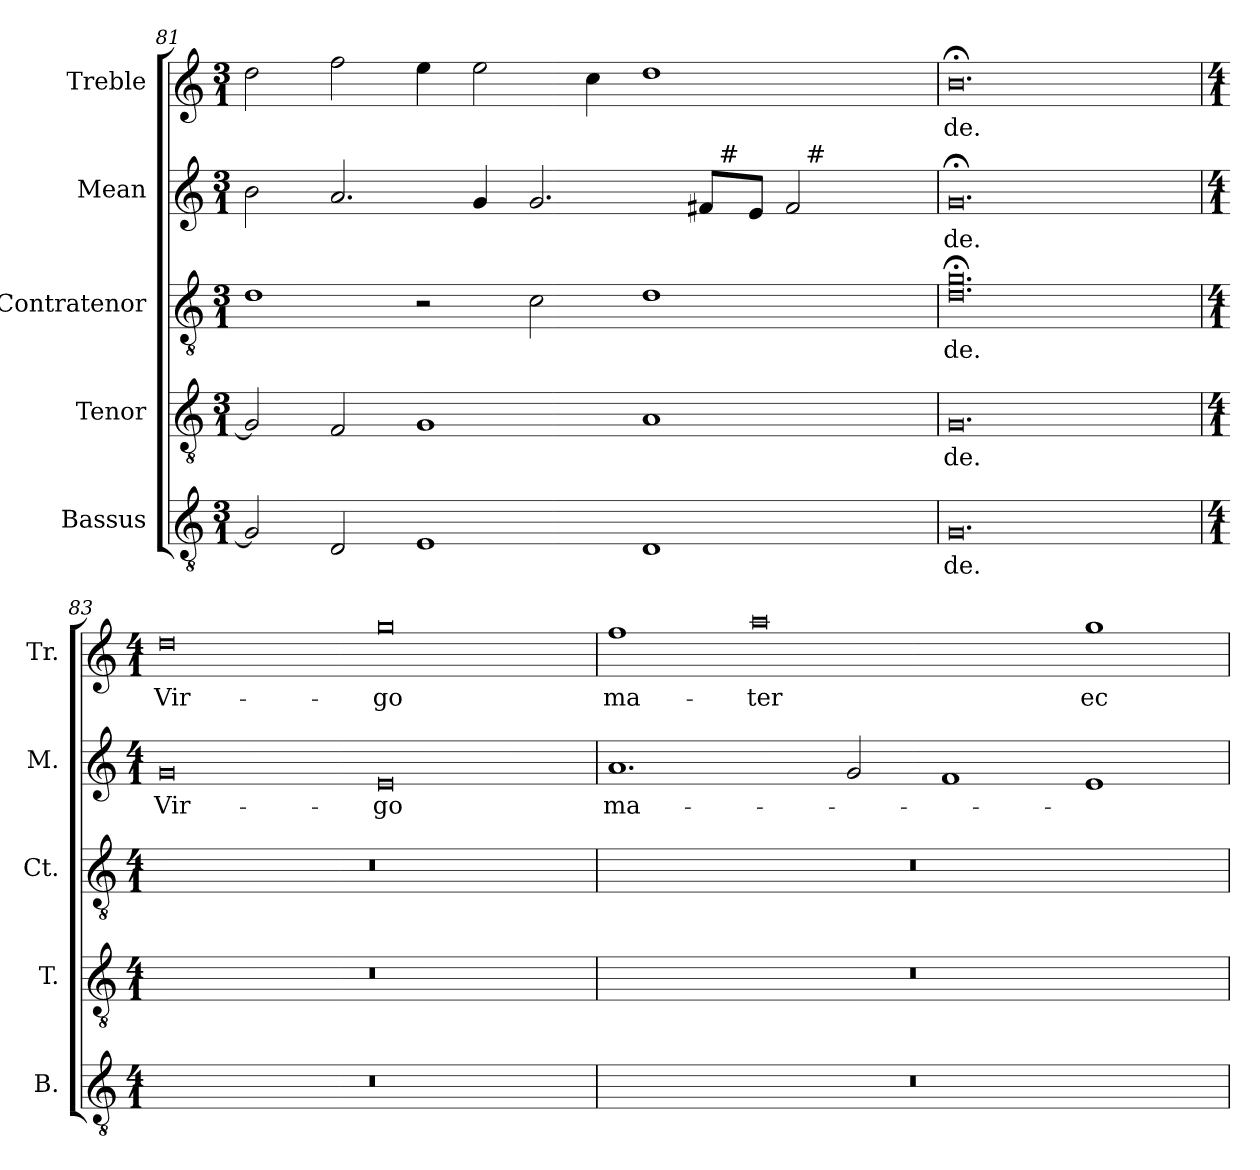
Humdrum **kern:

**kern	**text	**kern	**text	**kern	**text	**kern	**text	**kern	**text
*part5	*part5	*part4	*part4	*part3	*part3	*part2	*part2	*part1	*part1
*staff5	*staff5	*staff4	*staff4	*staff3	*staff3	*staff2	*staff2	*staff1	*staff1
*I"Bassus	*	*I"Tenor	*	*I"Contratenor	*	*I"Mean	*	*I"Treble	*
*I'B.	*	*I'T.	*	*I'Ct.	*	*I'M.	*	*I'Tr.	*
*clefGv2	*	*clefGv2	*	*clefGv2	*	*clefG2	*	*clefG2	*
*ITrd7c12	*	*ITrd7c12	*	*ITrd7c12	*	*	*	*	*
*k[]	*	*k[]	*	*k[]	*	*k[]	*	*k[]	*
*	*	*	*	*C:	*	*C:	*	*C:	*
*M3/1	*	*M3/1	*	*M3/1	*	*M3/1	*	*M3/1	*
=81	=81	=81	=81	=81	=81	=81	=81	=81	=81
*	*	*	*	*	*	*^	*	*	*
*	*	*	*	*	*	*	*^	*	*	*
2GGi/]	.	2GGi/]	.	1Di	.	2bi\	1ryy	1ryy	.	2ddi\	.
2DDi/	.	2FFi/	.	.	.	2.ai/	.	.	.	2ffi\	.
1EEi	.	1GGi	.	2r	.	.	1ryy	1ryy	.	4eei\	.
.	.	.	.	.	.	4gi/	.	.	.	2eei\	.
.	.	.	.	2Ci\	.	2.gi/	.	.	.	.	.
.	.	.	.	.	.	.	.	.	.	4cci\	.
1DDi	.	1AAi	.	1Di	.	.	4ryy	2ryy	.	1ddi	.
.	.	.	.	.	.	8f#i/L	32ryy	.	.	.	.
.	.	.	.	.	.	.	256ryy	.	.	.	.
!	!	!	!	!	!	!	!LO:TX:a:t=#	!	!	!	!
.	.	.	.	.	.	.	2ryy	.	.	.	.
.	.	.	.	.	.	8ei/J	.	.	.	.	.
.	.	.	.	.	.	2f#i/	.	32ryy	.	.	.
.	.	.	.	.	.	.	.	256ryy	.	.	.
!	!	!	!	!	!	!	!	!LO:TX:a:t=#	!	!	!
.	.	.	.	.	.	.	.	4ryy	.	.	.
.	.	.	.	.	.	.	8ryy	8ryy	.	.	.
.	.	.	.	.	.	.	16ryy	16ryy	.	.	.
.	.	.	.	.	.	.	64..ryy	64..ryy	.	.	.
*	*	*	*	*	*	*v	*v	*v	*	*	*
=82	=82	=82	=82	=82	=82	=82	=82	=82	=82
*	*	*	*	*	*	*^	*	*	*
*	*	*	*	*	*	*	*^	*	*	*
!	!LO:LY:b:color=#000000	!	!	!	!	!	!	!	!	!	!
*	*	*	*	*	*	*v	*v	*v	*	*	*
*	*	*	*	*	*	*^	*	*	*
*	*	*	*	*	*	*	*^	*	*	*
!	!	!	!LO:LY:b:color=#000000	!	!	!	!	!	!	!	!
*	*	*	*	*	*	*v	*v	*v	*	*	*
*	*	*	*	*	*	*^	*	*	*
*	*	*	*	*	*	*	*^	*	*	*
!	!	!	!	!	!LO:LY:b:color=#000000	!	!	!	!	!	!
*	*	*	*	*	*	*v	*v	*v	*	*	*
*	*	*	*	*	*	*^	*	*	*
*	*	*	*	*	*	*	*^	*	*	*
!	!	!	!	!	!	!	!	!	!LO:LY:b:color=#000000	!	!
*	*	*	*	*	*	*v	*v	*v	*	*	*
*	*	*	*	*	*	*^	*	*	*
*	*	*	*	*	*	*	*^	*	*	*
!	!	!	!	!	!	!	!	!	!	!	!LO:LY:b:color=#000000
*	*	*	*	*	*	*v	*v	*v	*	*	*
0.GGi	-de.	0.GGi	-de.	0.Di; 0.Gi;	-de.	0.g;i	-de.	0.b;i	-de.
!!LO:LB:g=z
=83	=83	=83	=83	=83	=83	=83	=83	=83	=83
*M4/1	*	*M4/1	*	*M4/1	*	*M4/1	*	*M4/1	*
!LO:N:vis=1	!	!LO:N:vis=1	!	!LO:N:vis=1	!	!	!	!	!
!	!	!	!	!	!	!	!LO:LY:b:color=#000000	!	!
!	!	!	!	!	!	!	!	!	!LO:LY:b:color=#000000
00r	.	00r	.	00r	.	0gi	Vir-	0ddi	Vir-
!	!	!	!	!	!	!	!LO:LY:b:color=#000000	!	!
!	!	!	!	!	!	!	!	!	!LO:LY:b:color=#000000
.	.	.	.	.	.	0ei	-go	0ggi	-go
=84	=84	=84	=84	=84	=84	=84	=84	=84	=84
!LO:N:vis=1	!	!LO:N:vis=1	!	!LO:N:vis=1	!	!	!	!	!
!	!	!	!	!	!	!	!LO:LY:b:color=#000000	!	!
!	!	!	!	!	!	!	!	!	!LO:LY:b:color=#000000
00r	.	00r	.	00r	.	1.ai	ma-	1ffi	ma-
!	!	!	!	!	!	!	!	!	!LO:LY:b:color=#000000
.	.	.	.	.	.	.	.	0aai	-ter
.	.	.	.	.	.	2gi/	.	.	.
.	.	.	.	.	.	1fi	.	.	.
!	!	!	!	!	!	!	!	!	!LO:LY:b:color=#000000
.	.	.	.	.	.	1ei	.	1ggi	ec-
=	=	=	=	=	=	=	=	=	=
*-	*-	*-	*-	*-	*-	*-	*-	*-	*-
